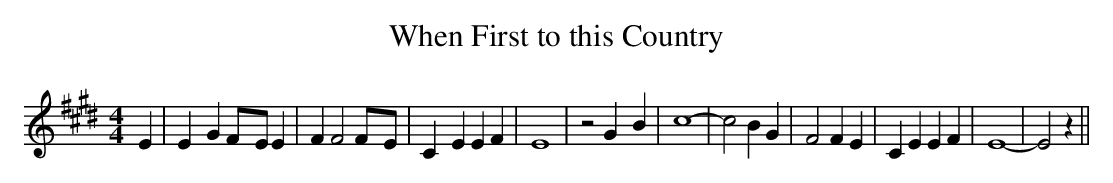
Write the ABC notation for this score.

X:1
T:When First to this Country
M:4/4
L:1/4
K:E
 E| E- GF/2-E/2 E| F F2F/2-E/2| C- E E F| E4| z2 G- B| c4-| c2 B G|\
 F2 F E| C E E F| E4-| E2 z||
